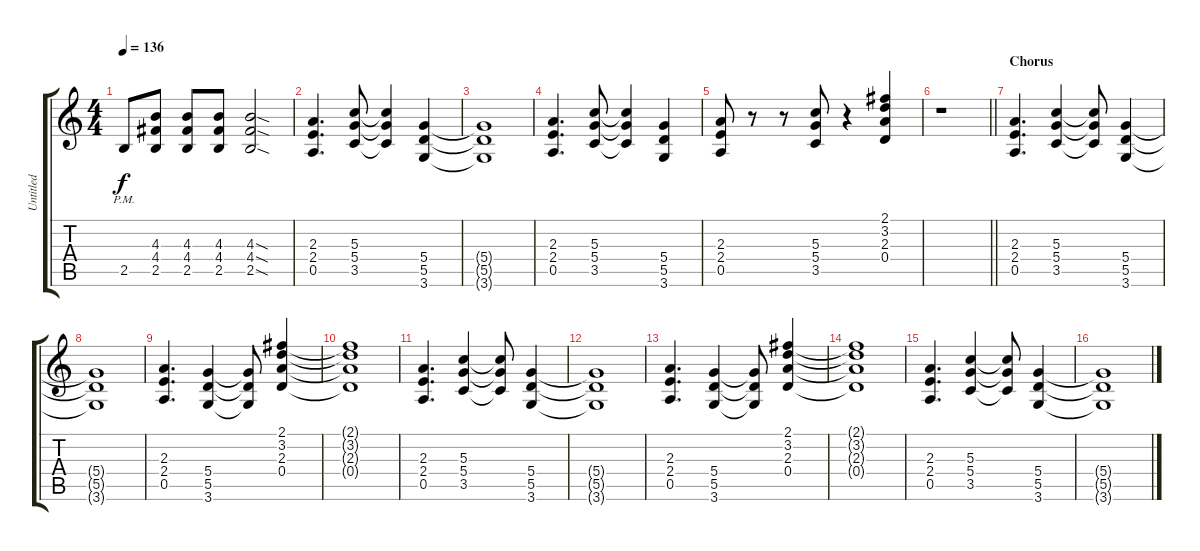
\track ("Untitled" "Untitled") {instrument distortionguitar}
\staff {score tabs}
\tuning (E4 B3 G3 D3 A2 E2) {hide}
\ts (4 4)
\tempo 136
\clef g2
\ks c
2.5{pm}.8{dy f} (4.3 4.4 2.5).8 (4.3 4.4 2.5).8 (4.3 4.4 2.5).8 (4.3{sod} 4.4{sod} 2.5{sod}).2 |
(2.3 2.4 0.5).4{d} (5.3 5.4 3.5).8 (5.3{t} 5.4{t} 3.5{t}).4 (5.4 5.5 3.6).4 |
(5.4{t} 5.5{t} 3.6{t}).1 |
(2.3 2.4 0.5).4{d} (5.3 5.4 3.5).8 (5.3{t} 5.4{t} 3.5{t}).4 (5.4 5.5 3.6).4 |
(2.3 2.4 0.5).8 r.8 r.8 (5.3 5.4 3.5).8 r.4 (2.1 3.2 2.3 0.4).4 |
\barLineRight lightlight
r.1 |
\section ("" "Chorus")
(2.3 2.4 0.5).4{d} (5.3 5.4 3.5).4 (5.3{t} 5.4{t} 3.5{t}).8 (5.4 5.5 3.6).4 |
(5.4{t} 5.5{t} 3.6{t}).1 |
(2.3 2.4 0.5).4{d} (5.4 5.5 3.6).4 (5.4{t} 5.5{t} 3.6{t}).8 (2.1 3.2 2.3 0.4).4 |
(2.1{t} 3.2{t} 2.3{t} 0.4{t}).1 |
(2.3 2.4 0.5).4{d} (5.3 5.4 3.5).4 (5.3{t} 5.4{t} 3.5{t}).8 (5.4 5.5 3.6).4 |
(5.4{t} 5.5{t} 3.6{t}).1 |
(2.3 2.4 0.5).4{d} (5.4 5.5 3.6).4 (5.4{t} 5.5{t} 3.6{t}).8 (2.1 3.2 2.3 0.4).4 |
(2.1{t} 3.2{t} 2.3{t} 0.4{t}).1 |
(2.3 2.4 0.5).4{d} (5.3 5.4 3.5).4 (5.3{t} 5.4{t} 3.5{t}).8 (5.4 5.5 3.6).4 |
(5.4{t} 5.5{t} 3.6{t}).1
